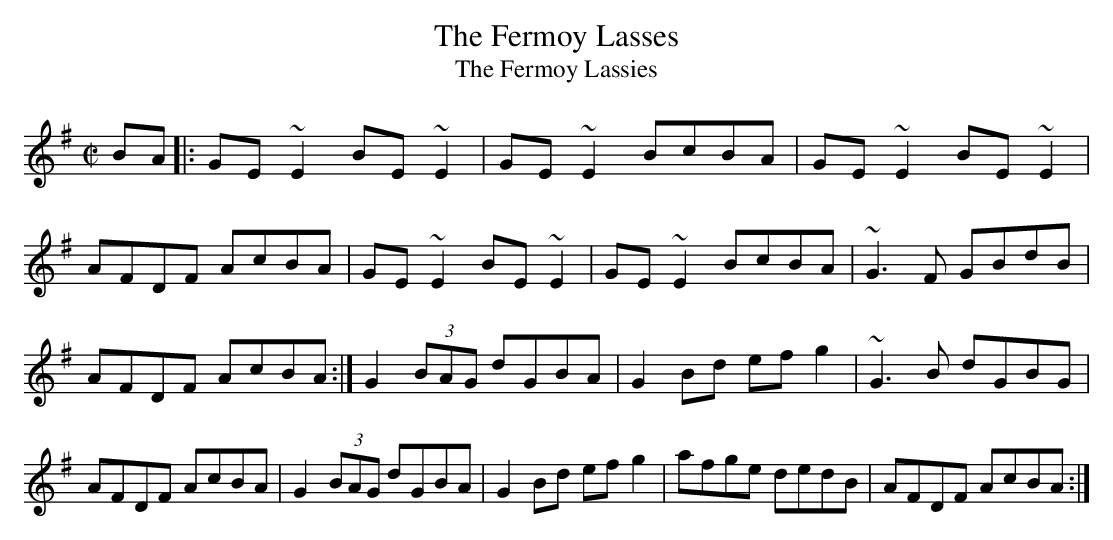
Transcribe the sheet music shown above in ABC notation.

X:1
T:Fermoy Lasses, The
T:Fermoy Lassies, The
M:C|
K:G
BA|:GE ~E2 BE ~E2|GE ~E2 BcBA|GE ~E2 BE ~E2|AFDF AcBA|\
GE ~E2 BE ~E2|GE ~E2 BcBA|~G3 F GBdB|AFDF AcBA:|\
G2 (3BAG dGBA|G2 Bd efg2|~G3B dGBG|AFDF AcBA|\
G2 (3BAG dGBA|G2 Bd efg2|afge dedB|AFDF AcBA:|
